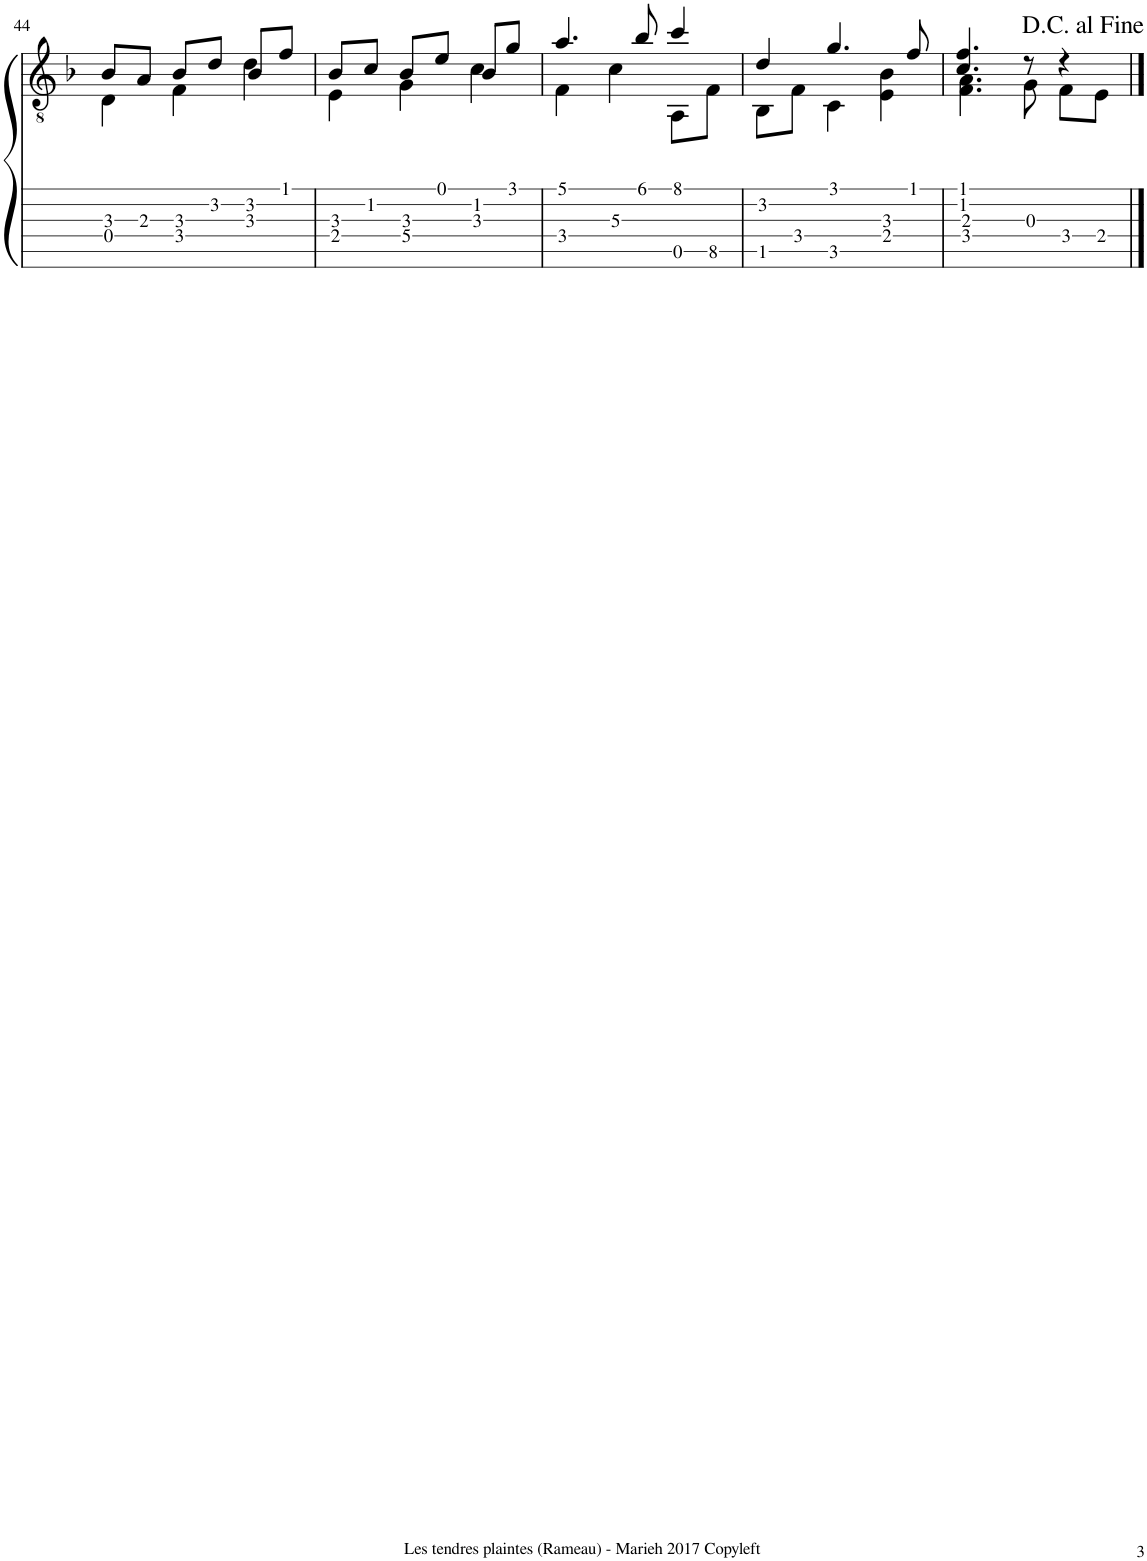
**kern	**kern
*part2	*part1
*staff2	*staff1
*I"Guitare classique [Tablature]	*I"Guitare classique
!!LO:PB:g=z
*	*clefGv2
*k[b-]	*k[b-]
*M3/4	*M3/4
=44	=44
*^	*^
8B-L	4D	8B-/L	4D\
8AJ	.	8A/J	.
8B-L	4F	8B-/L	4F\
8dJ	.	8d/J	.
8B-L	4d	8B-/L	4d\
8fJ	.	8f/J	.
=45	=45	=45	=45
8B-L	4E	8B-/L	4E\
8cJ	.	8c/J	.
8B-L	4G	8B-/L	4G\
8eJ	.	8e/J	.
8B-L	4c	8B-/L	4c\
8gJ	.	8g/J	.
=46	=46	=46	=46
4.a	4F	4.a/	4F\
.	4c	.	4c\
8b-	.	8b-/	.
4cc	8AAL	4cc/	8AA\L
.	8FJ	.	8F\J
=47	=47	=47	=47
4d	8BB-L	4d/	8BB-\L
.	8FJ	.	8F\J
4.g	4C	4.g/	4C\
.	4E 4B-	.	4E\ 4B-\
8f	.	8f/	.
=48	=48	=48	=48
*	*^	*	*
4.c 4.f	2.r	4.F 4.A	4.c/ 4.f/	4.F\ 4.A\
8r	.	8G	8r	8G\
4r	.	8FL	4r	8F\L
.	.	8EJ	.	8E\J
*v	*v	*v	*	*
*	*v	*v
==	==
*-	*-
